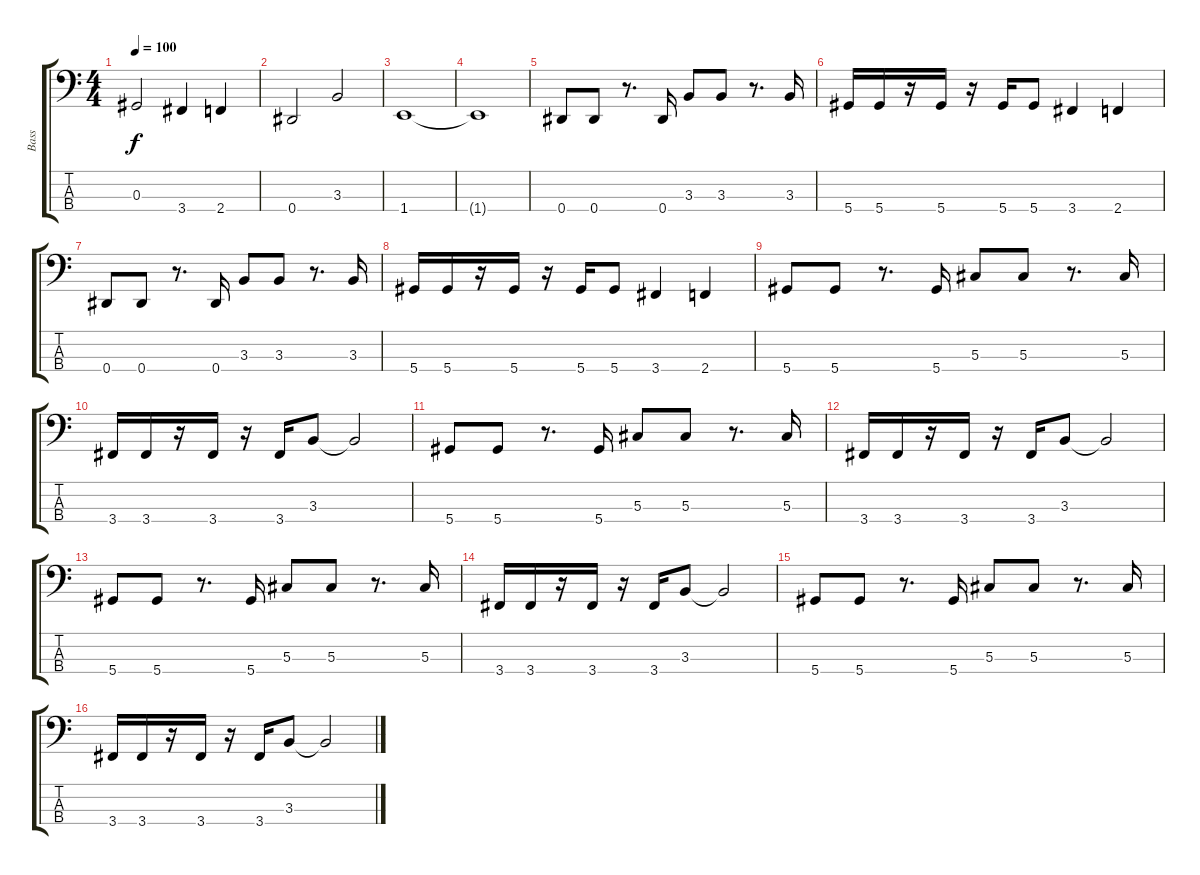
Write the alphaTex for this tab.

\track ("Bass" "Bass") {instrument electricbassfinger}
\staff {score tabs}
\tuning (Gb2 Db2 Ab1 Eb1) {hide}
\ts (4 4)
\tempo 100
\clef f4
\ks c
0.3.2{dy f} 3.4.4 2.4.4 |
0.4.2 3.3.2 |
1.4.1 |
1.4{t}.1 |
0.4.8 0.4.8 r.8{d} 0.4.16 3.3.8 3.3.8 r.8{d} 3.3.16 |
5.4.16 5.4.16 r.16 5.4.16 r.16 5.4.16 5.4.8 3.4.4 2.4.4 |
0.4.8 0.4.8 r.8{d} 0.4.16 3.3.8 3.3.8 r.8{d} 3.3.16 |
5.4.16 5.4.16 r.16 5.4.16 r.16 5.4.16 5.4.8 3.4.4 2.4.4 |
5.4.8 5.4.8 r.8{d} 5.4.16 5.3.8 5.3.8 r.8{d} 5.3.16 |
3.4.16 3.4.16 r.16 3.4.16 r.16 3.4.16 3.3.8 3.3{t}.2 |
5.4.8 5.4.8 r.8{d} 5.4.16 5.3.8 5.3.8 r.8{d} 5.3.16 |
3.4.16 3.4.16 r.16 3.4.16 r.16 3.4.16 3.3.8 3.3{t}.2 |
5.4.8 5.4.8 r.8{d} 5.4.16 5.3.8 5.3.8 r.8{d} 5.3.16 |
3.4.16 3.4.16 r.16 3.4.16 r.16 3.4.16 3.3.8 3.3{t}.2 |
5.4.8 5.4.8 r.8{d} 5.4.16 5.3.8 5.3.8 r.8{d} 5.3.16 |
3.4.16 3.4.16 r.16 3.4.16 r.16 3.4.16 3.3.8 3.3{t}.2
